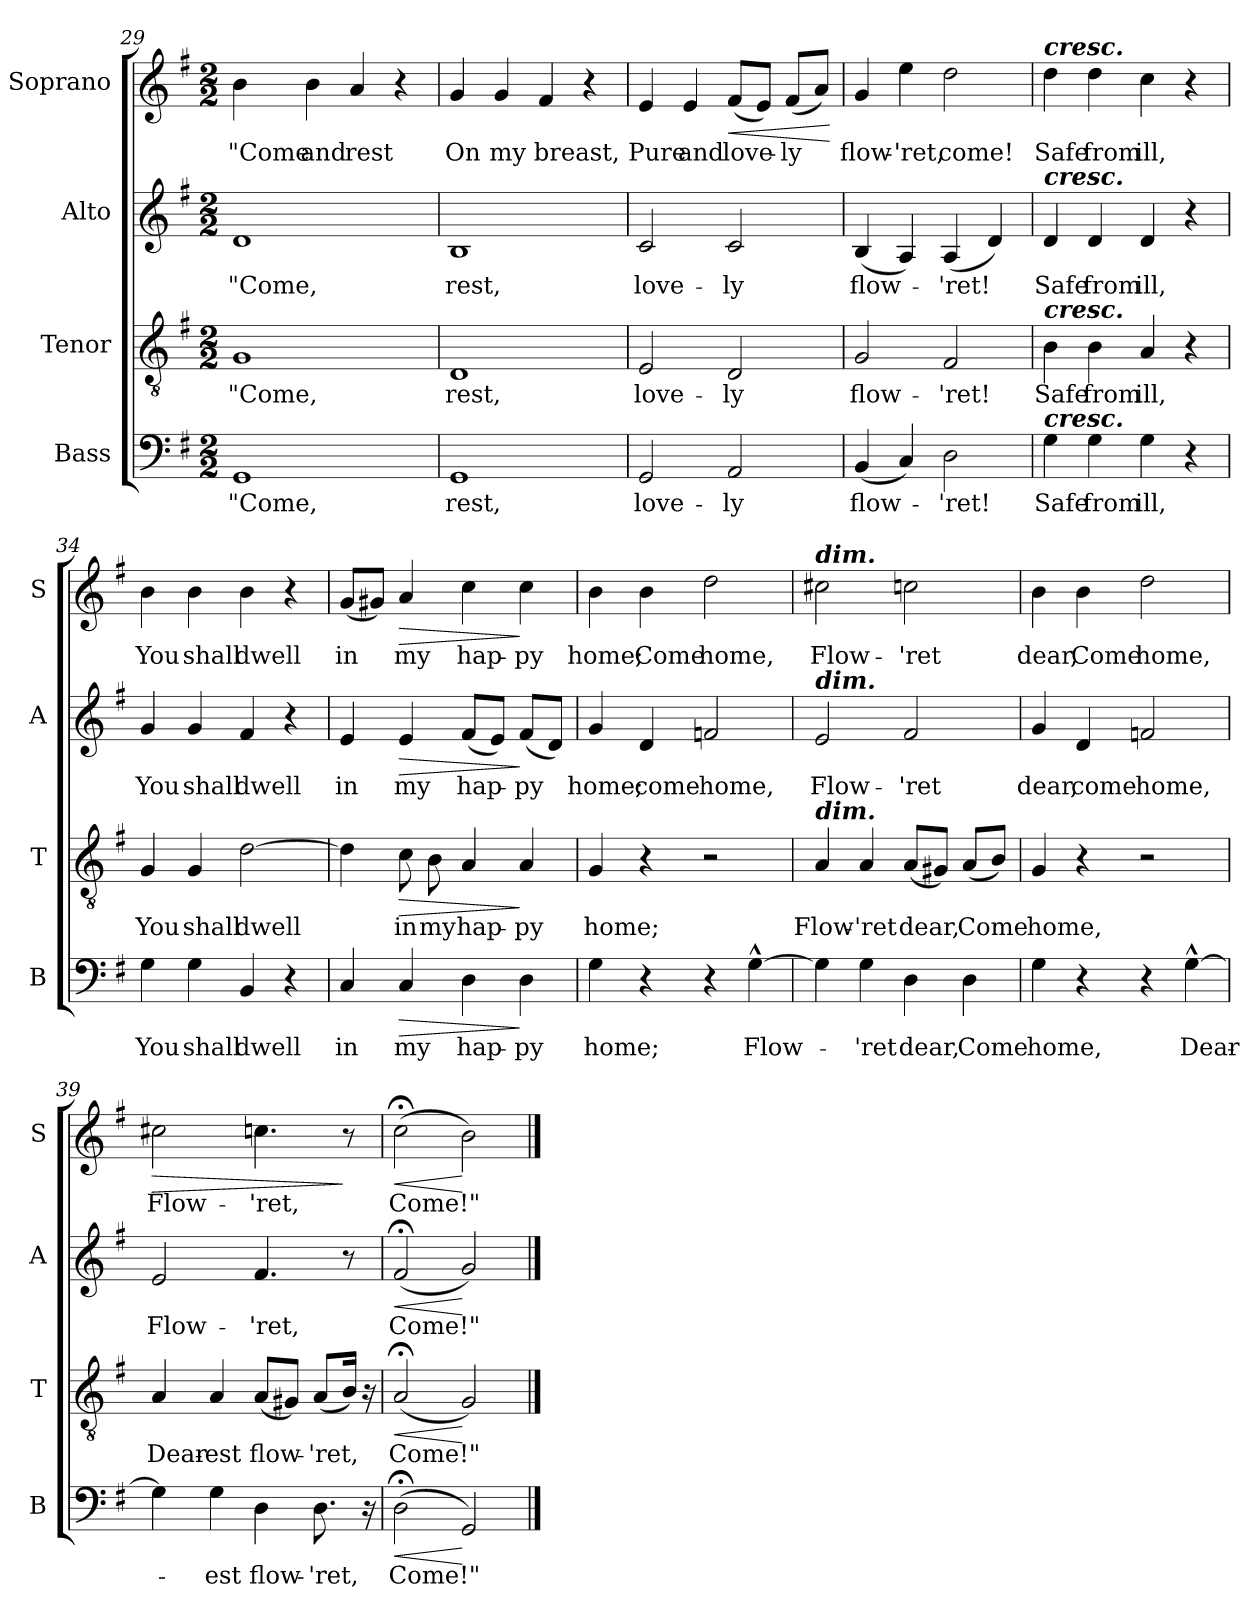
**kern	**text	**dynam	**kern	**text	**dynam	**kern	**text	**dynam	**kern	**text	**dynam
*part4	*part4	*part4	*part3	*part3	*part3	*part2	*part2	*part2	*part1	*part1	*part1
*staff4	*staff4	*staff4	*staff3	*staff3	*staff3	*staff2	*staff2	*staff2	*staff1	*staff1	*staff1
*I"Bass	*	*	*I"Tenor	*	*	*I"Alto	*	*	*I"Soprano	*	*
*I'B	*	*	*I'T	*	*	*I'A	*	*	*I'S	*	*
!!LO:PB:g=z
*clefF4	*	*	*clefGv2	*	*	*clefG2	*	*	*clefG2	*	*
*k[f#]	*	*	*k[f#]	*	*	*k[f#]	*	*	*k[f#]	*	*
*G:	*	*	*G:	*	*	*G:	*	*	*G:	*	*
*M2/2	*	*	*M2/2	*	*	*M2/2	*	*	*M2/2	*	*
=29	=29	=29	=29	=29	=29	=29	=29	=29	=29	=29	=29
1GG	"Come,	.	1G	"Come,	.	1d	"Come,	.	4b\	"Come	.
.	.	.	.	.	.	.	.	.	4b\	and	.
.	.	.	.	.	.	.	.	.	4a/	rest	.
.	.	.	.	.	.	.	.	.	4r	.	.
=30	=30	=30	=30	=30	=30	=30	=30	=30	=30	=30	=30
1GG	rest,	.	1D	rest,	.	1B	rest,	.	4g/	On	.
.	.	.	.	.	.	.	.	.	4g/	my	.
.	.	.	.	.	.	.	.	.	4f#/	breast,	.
.	.	.	.	.	.	.	.	.	4r	.	.
=31	=31	=31	=31	=31	=31	=31	=31	=31	=31	=31	=31
2GG/	love-	.	2E/	love-	.	2c/	love-	.	4e/	Pure	.
.	.	.	.	.	.	.	.	.	4e/	and	.
!	!	!	!	!	!	!	!	!	!	!	!LO:HP:b
2AA/	-ly	.	2D/	-ly	.	2c/	-ly	.	(8f#/L	love-	<
.	.	.	.	.	.	.	.	.	8e/J)	.	.
.	.	.	.	.	.	.	.	.	(8f#/L	-ly	.
.	.	.	.	.	.	.	.	.	8a/J)	.	.
.	.	.	.	.	.	.	.	.	.	.	[
=32	=32	=32	=32	=32	=32	=32	=32	=32	=32	=32	=32
(4BB/	flow-	.	2G/	flow-	.	(4B/	flow-	.	4g/	flow-	.
4C/)	.	.	.	.	.	4A/)	.	.	4ee\	-'ret,	.
2D\	-'ret!	.	2F#/	-'ret!	.	(4A/	-'ret!	.	2dd\	come!	.
.	.	.	.	.	.	4d/)	.	.	.	.	.
=33	=33	=33	=33	=33	=33	=33	=33	=33	=33	=33	=33
!	!	!	!	!	!	!	!	!	!LO:TX:a:Bi:t=cresc.	!	!
!	!	!	!	!	!	!LO:TX:a:Bi:t=cresc.	!	!	!	!	!
!	!	!	!LO:TX:a:Bi:t=cresc.	!	!	!	!	!	!	!	!
!LO:TX:a:Bi:t=cresc.	!	!	!	!	!	!	!	!	!	!	!
4G\	Safe	.	4B\	Safe	.	4d/	Safe	.	4dd\	Safe	.
4G\	from	.	4B\	from	.	4d/	from	.	4dd\	from	.
4G\	ill,	.	4A/	ill,	.	4d/	ill,	.	4cc\	ill,	.
4r	.	.	4r	.	.	4r	.	.	4r	.	.
!!LO:LB:g=z
=34	=34	=34	=34	=34	=34	=34	=34	=34	=34	=34	=34
4G\	You	.	4G/	You	.	4g/	You	.	4b\	You	.
4G\	shall	.	4G/	shall	.	4g/	shall	.	4b\	shall	.
4BB/	dwell	.	[2d\	dwell	.	4f#/	dwell	.	4b\	dwell	.
4r	.	.	.	.	.	4r	.	.	4r	.	.
=35	=35	=35	=35	=35	=35	=35	=35	=35	=35	=35	=35
4C/	in	.	4d\]	.	.	4e/	in	.	(8g/L	in	.
.	.	.	.	.	.	.	.	.	8g#X/J)	.	.
!	!	!LO:HP:b	!	!	!LO:HP:b	!	!	!LO:HP:b	!	!	!LO:HP:b
4C/	my	>	8c\	in	>	4e/	my	>	4a/	my	>
.	.	.	8B\	my	.	.	.	.	.	.	.
4D\	hap-	.	4A/	hap-	.	(8f#/L	hap-	.	4cc\	hap-	.
.	.	.	.	.	.	8e/J)	.	.	.	.	.
4D\	-py	]	4A/	-py	]	(8f#/L	-py	]	4cc\	-py	]
.	.	.	.	.	.	8d/J)	.	.	.	.	.
=36	=36	=36	=36	=36	=36	=36	=36	=36	=36	=36	=36
4G\	home;	.	4G/	home;	.	4g/	home;	.	4b\	home;	.
4r	.	.	4r	.	.	4d/	come	.	4b\	Come	.
4r	.	.	2r	.	.	2fn/	home,	.	2dd\	home,	.
[4G^^>\	Flow-	.	.	.	.	.	.	.	.	.	.
=37	=37	=37	=37	=37	=37	=37	=37	=37	=37	=37	=37
!	!	!	!	!	!	!	!	!	!LO:TX:a:Bi:t=dim.	!	!
!	!	!	!	!	!	!LO:TX:a:Bi:t=dim.	!	!	!	!	!
!	!	!	!LO:TX:a:Bi:t=dim.	!	!	!	!	!	!	!	!
4G\]	.	.	4A/	Flow-	.	2e/	Flow-	.	2cc#X\	Flow-	.
4G\	-'ret	.	4A/	-'ret	.	.	.	.	.	.	.
4D\	dear,	.	(8A/L	dear,	.	2f#/	-'ret	.	2ccn\	-'ret	.
.	.	.	8G#X/J)	.	.	.	.	.	.	.	.
4D\	Come	.	(8A/L	Come	.	.	.	.	.	.	.
.	.	.	8B/J)	.	.	.	.	.	.	.	.
!!LO:LB:g=z
=38	=38	=38	=38	=38	=38	=38	=38	=38	=38	=38	=38
4G\	home,	.	4G/	home,	.	4g/	dear,	.	4b\	dear,	.
4r	.	.	4r	.	.	4d/	come	.	4b\	Come	.
4r	.	.	2r	.	.	2fn/	home,	.	2dd\	home,	.
[4G^^>\	Dear-	.	.	.	.	.	.	.	.	.	.
=39	=39	=39	=39	=39	=39	=39	=39	=39	=39	=39	=39
!	!	!	!	!	!	!	!	!	!	!	!LO:HP:b
4G\]	.	.	4A/	Dear-	.	2e/	Flow-	.	2cc#X\	Flow-	>
4G\	-est	.	4A/	-est	.	.	.	.	.	.	.
4D\	flow-	.	(8A/L	flow-	.	4.f#/	-'ret,	.	4.ccn\	-'ret,	.
.	.	.	8G#X/J)	.	.	.	.	.	.	.	.
8.D\	-'ret,	.	(8A/L	-'ret,	.	.	.	.	.	.	.
.	.	.	16B/Jk)	.	.	8r	.	.	8r	.	]
16r	.	.	16r	.	.	.	.	.	.	.	.
=40	=40	=40	=40	=40	=40	=40	=40	=40	=40	=40	=40
!	!	!LO:HP:b	!	!	!	!	!	!	!	!	!
!	!	!LO:HP:n=1:b	!	!	!LO:HP:b	!	!	!	!	!	!
!	!	!	!	!	!LO:HP:n=1:b	!	!	!LO:HP:b	!	!	!
!	!	!	!	!	!	!	!	!LO:HP:n=1:b	!	!	!LO:HP:b
!	!	!	!	!	!	!	!	!	!	!	!LO:HP:n=1:b
(2D;<\	Come!"	< >	(2A;</	Come!"	< >	(2f#;</	Come!"	< >	(2cc;<\	Come!"	< >
2GG/)	.	[	2G/)	.	[	2g/)	.	[	2b\)	.	[
.	.	]	.	.	]	.	.	]	.	.	]
==	==	==	==	==	==	==	==	==	==	==	==
*-	*-	*-	*-	*-	*-	*-	*-	*-	*-	*-	*-
